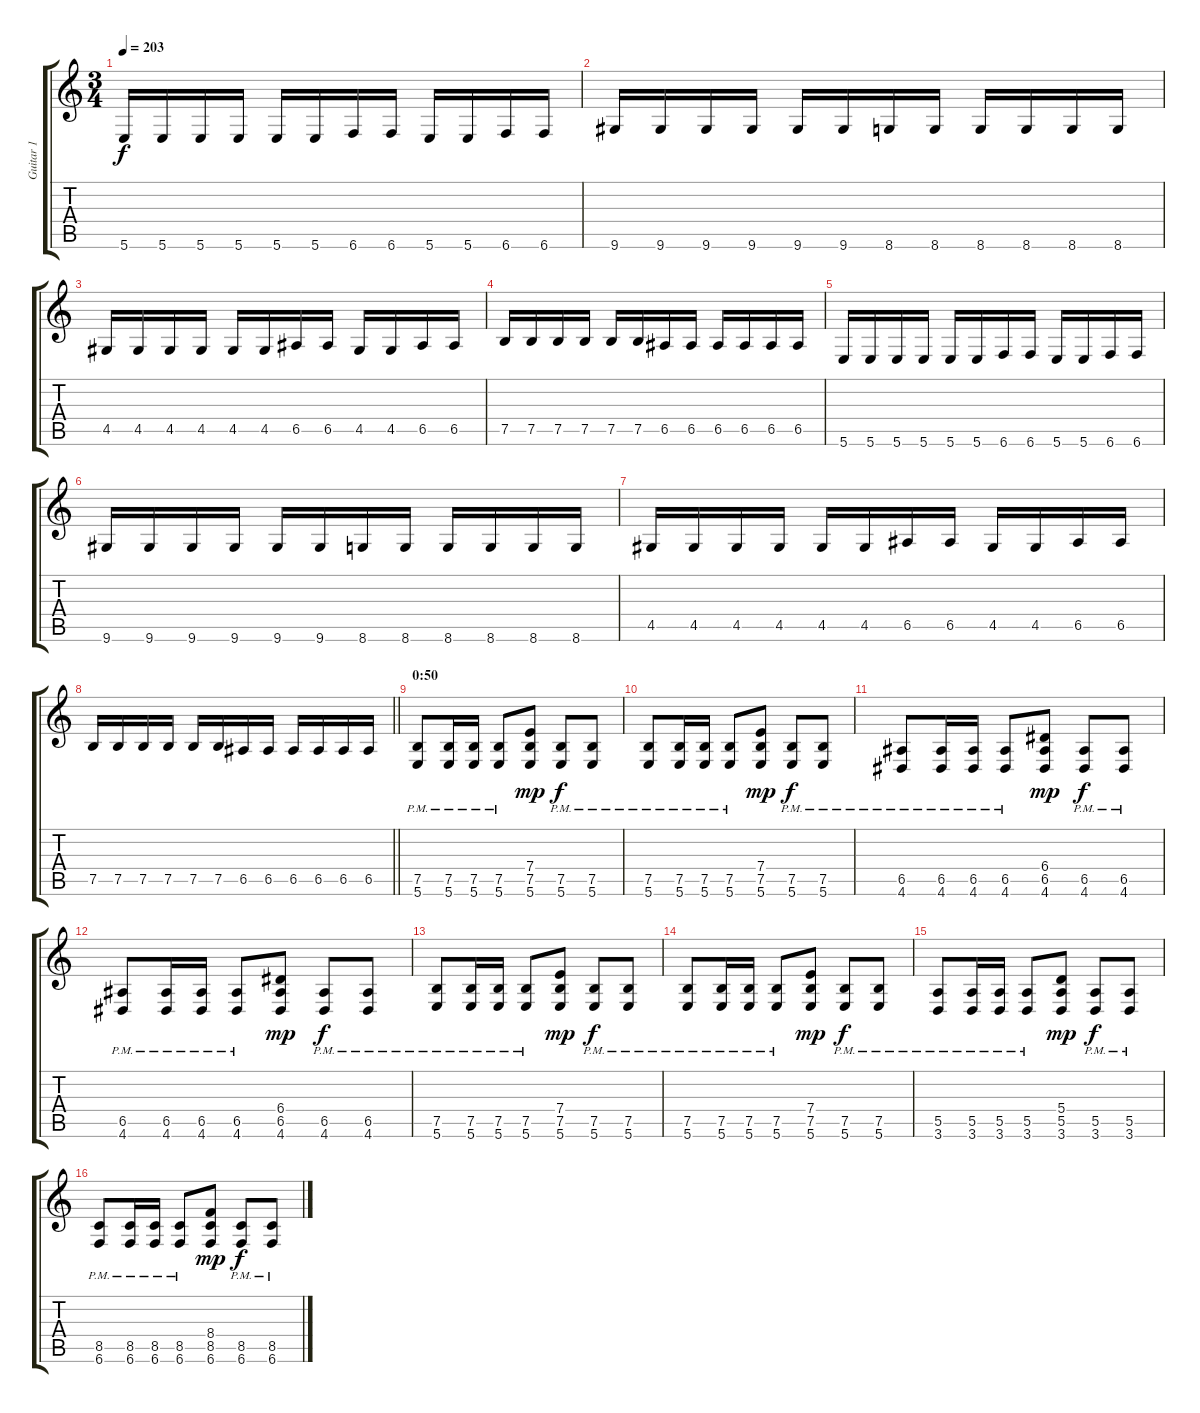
\track ("Guitar 1" "Guitar 1") {instrument distortionguitar}
\staff {score tabs}
\tuning (B3 Gb3 D3 A2 E2 B1) {hide}
\ts (3 4)
\tempo 203
\clef g2
\ks c
5.6.16{dy f} 5.6.16 5.6.16 5.6.16 5.6.16 5.6.16 6.6.16 6.6.16 5.6.16 5.6.16 6.6.16 6.6.16 |
9.6.16 9.6.16 9.6.16 9.6.16 9.6.16 9.6.16 8.6.16 8.6.16 8.6.16 8.6.16 8.6.16 8.6.16 |
4.5.16 4.5.16 4.5.16 4.5.16 4.5.16 4.5.16 6.5.16 6.5.16 4.5.16 4.5.16 6.5.16 6.5.16 |
7.5.16 7.5.16 7.5.16 7.5.16 7.5.16 7.5.16 6.5.16 6.5.16 6.5.16 6.5.16 6.5.16 6.5.16 |
5.6.16 5.6.16 5.6.16 5.6.16 5.6.16 5.6.16 6.6.16 6.6.16 5.6.16 5.6.16 6.6.16 6.6.16 |
9.6.16 9.6.16 9.6.16 9.6.16 9.6.16 9.6.16 8.6.16 8.6.16 8.6.16 8.6.16 8.6.16 8.6.16 |
4.5.16 4.5.16 4.5.16 4.5.16 4.5.16 4.5.16 6.5.16 6.5.16 4.5.16 4.5.16 6.5.16 6.5.16 |
\barLineRight lightlight
7.5.16 7.5.16 7.5.16 7.5.16 7.5.16 7.5.16 6.5.16 6.5.16 6.5.16 6.5.16 6.5.16 6.5.16 |
\section ("" "0:50")
(7.5{pm} 5.6{pm}).8 (7.5{pm} 5.6{pm}).16 (7.5{pm} 5.6{pm}).16 (7.5{pm} 5.6{pm}).8 (7.4 7.5 5.6).8{dy mp} (7.5{pm} 5.6{pm}).8{dy f} (7.5{pm} 5.6{pm}).8 |
(7.5{pm} 5.6{pm}).8 (7.5{pm} 5.6{pm}).16 (7.5{pm} 5.6{pm}).16 (7.5{pm} 5.6{pm}).8 (7.4 7.5 5.6).8{dy mp} (7.5{pm} 5.6{pm}).8{dy f} (7.5{pm} 5.6{pm}).8 |
(6.5{pm} 4.6{pm}).8 (6.5{pm} 4.6{pm}).16 (6.5{pm} 4.6{pm}).16 (6.5{pm} 4.6{pm}).8 (6.4 6.5 4.6).8{dy mp} (6.5{pm} 4.6{pm}).8{dy f} (6.5{pm} 4.6{pm}).8 |
(6.5{pm} 4.6{pm}).8 (6.5{pm} 4.6{pm}).16 (6.5{pm} 4.6{pm}).16 (6.5{pm} 4.6{pm}).8 (6.4 6.5 4.6).8{dy mp} (6.5{pm} 4.6{pm}).8{dy f} (6.5{pm} 4.6{pm}).8 |
(7.5{pm} 5.6{pm}).8 (7.5{pm} 5.6{pm}).16 (7.5{pm} 5.6{pm}).16 (7.5{pm} 5.6{pm}).8 (7.4 7.5 5.6).8{dy mp} (7.5{pm} 5.6{pm}).8{dy f} (7.5{pm} 5.6{pm}).8 |
(7.5{pm} 5.6{pm}).8 (7.5{pm} 5.6{pm}).16 (7.5{pm} 5.6{pm}).16 (7.5{pm} 5.6{pm}).8 (7.4 7.5 5.6).8{dy mp} (7.5{pm} 5.6{pm}).8{dy f} (7.5{pm} 5.6{pm}).8 |
(5.5{pm} 3.6{pm}).8 (5.5{pm} 3.6{pm}).16 (5.5{pm} 3.6{pm}).16 (5.5{pm} 3.6{pm}).8 (5.4 5.5 3.6).8{dy mp} (5.5{pm} 3.6{pm}).8{dy f} (5.5{pm} 3.6{pm}).8 |
(8.5{pm} 6.6{pm}).8 (8.5{pm} 6.6{pm}).16 (8.5{pm} 6.6{pm}).16 (8.5{pm} 6.6{pm}).8 (8.4 8.5 6.6).8{dy mp} (8.5{pm} 6.6{pm}).8{dy f} (8.5{pm} 6.6{pm}).8
